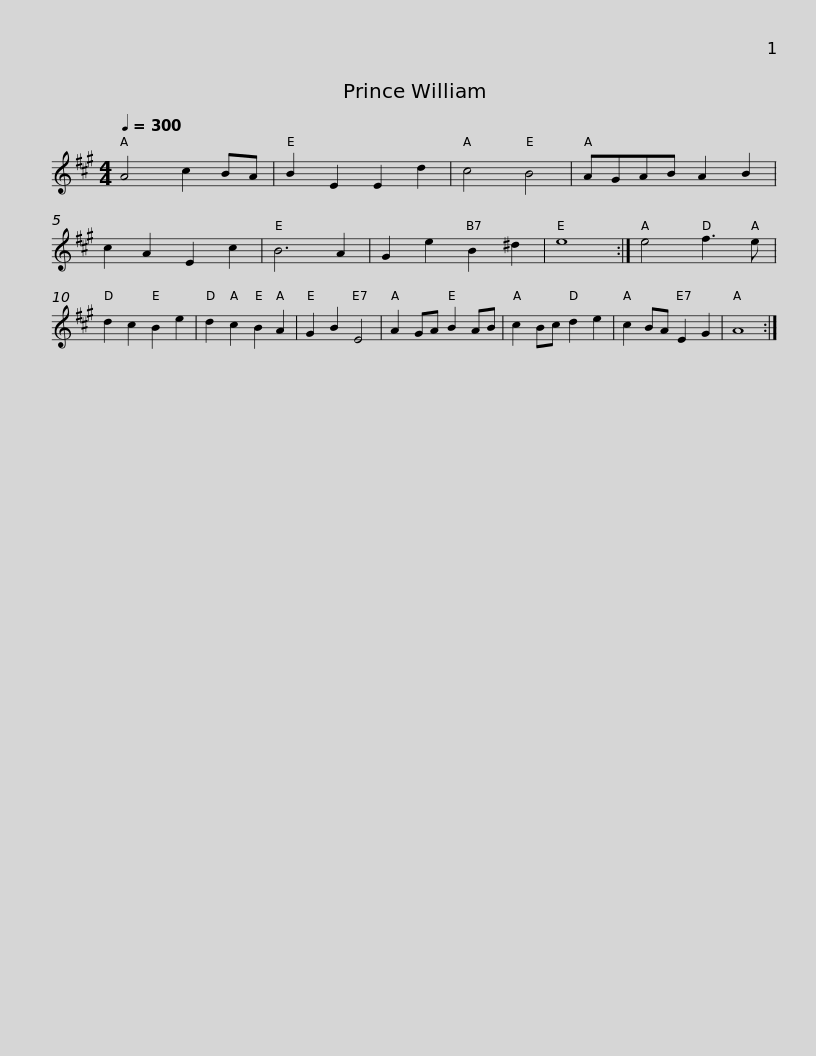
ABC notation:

X:1
L:1/8
Q:1/4=300
M:4/4
I:linebreak $
K:A
V:1 treble
V:1
 A4 c2 BA | B2 E2 E2 d2 | c4 B4 | AGAB A2 B2 | c2 A2 E2 c2 | %5
 B6 A2 | G2 e2 B2 ^d2 | e8 :| e4 f3 e | d2 c2 B2 e2 |$ %10
 d2 c2 B2 A2 | G2 B2 E4 | A2 GA B2 AB | c2 Bc d2 e2 | c2 BA E2 G2 | %15
 A8 :| %16
